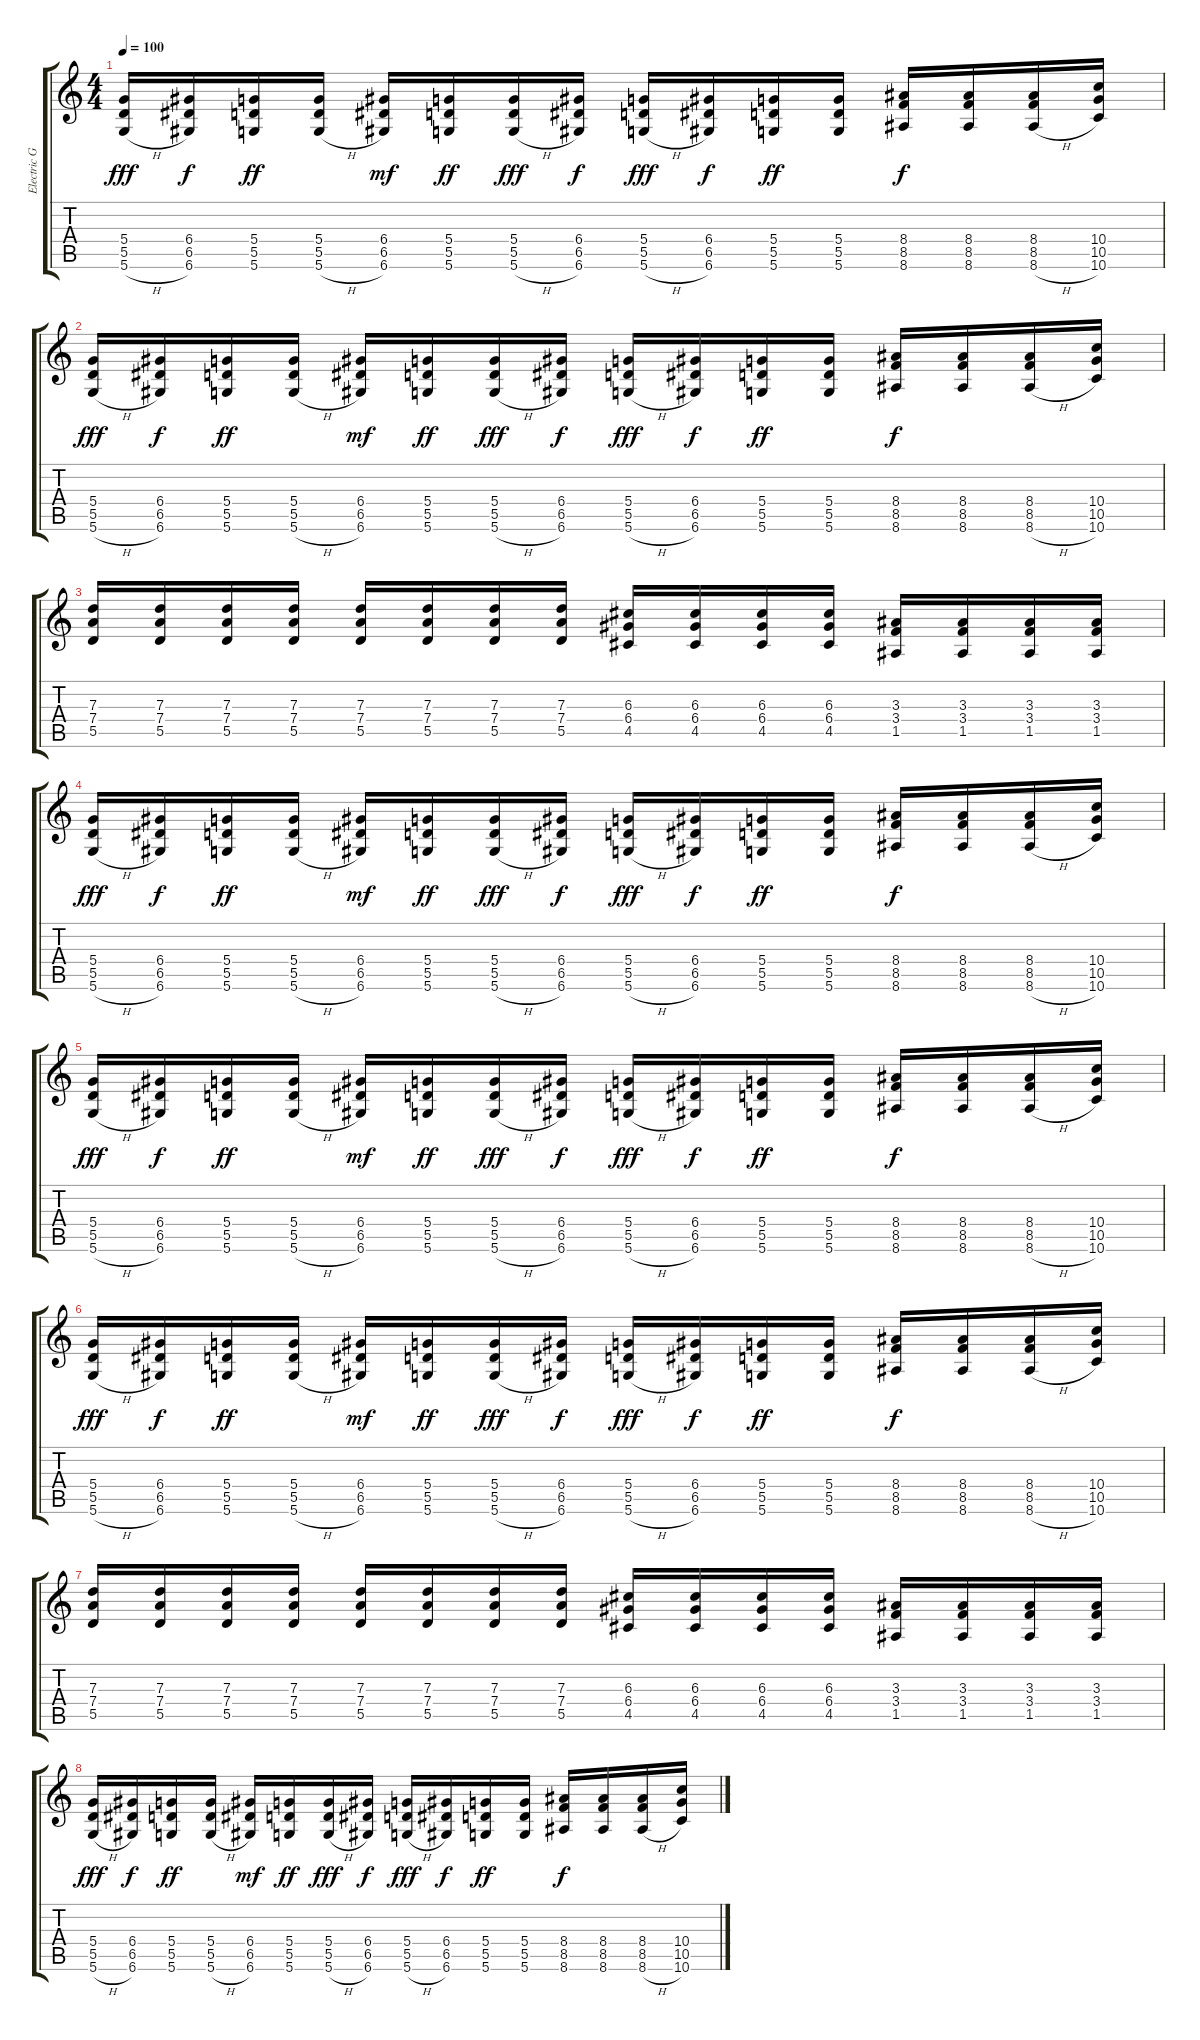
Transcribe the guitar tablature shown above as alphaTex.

\track ("Electric Guitar 1" "Electric G") {instrument distortionguitar}
\staff {score tabs}
\tuning (E4 B3 G3 D3 A2 D2) {hide}
\ts (4 4)
\tempo 100
\clef g2
\ks c
(5.4 5.5 5.6{h}).16{dy fff} (6.4 6.5 6.6).16{dy f} (5.4 5.5 5.6).16{dy ff} (5.4 5.5 5.6{h}).16 (6.4 6.5 6.6).16{dy mf} (5.4 5.5 5.6).16{dy ff} (5.4 5.5 5.6{h}).16{dy fff} (6.4 6.5 6.6).16{dy f} (5.4 5.5 5.6{h}).16{dy fff} (6.4 6.5 6.6).16{dy f} (5.4 5.5 5.6).16{dy ff} (5.4 5.5 5.6).16 (8.4 8.5 8.6).16{dy f} (8.4 8.5 8.6).16 (8.4 8.5 8.6{h}).16 (10.4 10.5 10.6).16 |
(5.4 5.5 5.6{h}).16{dy fff} (6.4 6.5 6.6).16{dy f} (5.4 5.5 5.6).16{dy ff} (5.4 5.5 5.6{h}).16 (6.4 6.5 6.6).16{dy mf} (5.4 5.5 5.6).16{dy ff} (5.4 5.5 5.6{h}).16{dy fff} (6.4 6.5 6.6).16{dy f} (5.4 5.5 5.6{h}).16{dy fff} (6.4 6.5 6.6).16{dy f} (5.4 5.5 5.6).16{dy ff} (5.4 5.5 5.6).16 (8.4 8.5 8.6).16{dy f} (8.4 8.5 8.6).16 (8.4 8.5 8.6{h}).16 (10.4 10.5 10.6).16 |
(7.3 7.4 5.5).16 (7.3 7.4 5.5).16 (7.3 7.4 5.5).16 (7.3 7.4 5.5).16 (7.3 7.4 5.5).16 (7.3 7.4 5.5).16 (7.3 7.4 5.5).16 (7.3 7.4 5.5).16 (6.3 6.4 4.5).16 (6.3 6.4 4.5).16 (6.3 6.4 4.5).16 (6.3 6.4 4.5).16 (3.3 3.4 1.5).16 (3.3 3.4 1.5).16 (3.3 3.4 1.5).16 (3.3 3.4 1.5).16 |
(5.4 5.5 5.6{h}).16{dy fff} (6.4 6.5 6.6).16{dy f} (5.4 5.5 5.6).16{dy ff} (5.4 5.5 5.6{h}).16 (6.4 6.5 6.6).16{dy mf} (5.4 5.5 5.6).16{dy ff} (5.4 5.5 5.6{h}).16{dy fff} (6.4 6.5 6.6).16{dy f} (5.4 5.5 5.6{h}).16{dy fff} (6.4 6.5 6.6).16{dy f} (5.4 5.5 5.6).16{dy ff} (5.4 5.5 5.6).16 (8.4 8.5 8.6).16{dy f} (8.4 8.5 8.6).16 (8.4 8.5 8.6{h}).16 (10.4 10.5 10.6).16 |
(5.4 5.5 5.6{h}).16{dy fff} (6.4 6.5 6.6).16{dy f} (5.4 5.5 5.6).16{dy ff} (5.4 5.5 5.6{h}).16 (6.4 6.5 6.6).16{dy mf} (5.4 5.5 5.6).16{dy ff} (5.4 5.5 5.6{h}).16{dy fff} (6.4 6.5 6.6).16{dy f} (5.4 5.5 5.6{h}).16{dy fff} (6.4 6.5 6.6).16{dy f} (5.4 5.5 5.6).16{dy ff} (5.4 5.5 5.6).16 (8.4 8.5 8.6).16{dy f} (8.4 8.5 8.6).16 (8.4 8.5 8.6{h}).16 (10.4 10.5 10.6).16 |
(5.4 5.5 5.6{h}).16{dy fff} (6.4 6.5 6.6).16{dy f} (5.4 5.5 5.6).16{dy ff} (5.4 5.5 5.6{h}).16 (6.4 6.5 6.6).16{dy mf} (5.4 5.5 5.6).16{dy ff} (5.4 5.5 5.6{h}).16{dy fff} (6.4 6.5 6.6).16{dy f} (5.4 5.5 5.6{h}).16{dy fff} (6.4 6.5 6.6).16{dy f} (5.4 5.5 5.6).16{dy ff} (5.4 5.5 5.6).16 (8.4 8.5 8.6).16{dy f} (8.4 8.5 8.6).16 (8.4 8.5 8.6{h}).16 (10.4 10.5 10.6).16 |
(7.3 7.4 5.5).16 (7.3 7.4 5.5).16 (7.3 7.4 5.5).16 (7.3 7.4 5.5).16 (7.3 7.4 5.5).16 (7.3 7.4 5.5).16 (7.3 7.4 5.5).16 (7.3 7.4 5.5).16 (6.3 6.4 4.5).16 (6.3 6.4 4.5).16 (6.3 6.4 4.5).16 (6.3 6.4 4.5).16 (3.3 3.4 1.5).16 (3.3 3.4 1.5).16 (3.3 3.4 1.5).16 (3.3 3.4 1.5).16 |
(5.4 5.5 5.6{h}).16{dy fff} (6.4 6.5 6.6).16{dy f} (5.4 5.5 5.6).16{dy ff} (5.4 5.5 5.6{h}).16 (6.4 6.5 6.6).16{dy mf} (5.4 5.5 5.6).16{dy ff} (5.4 5.5 5.6{h}).16{dy fff} (6.4 6.5 6.6).16{dy f} (5.4 5.5 5.6{h}).16{dy fff} (6.4 6.5 6.6).16{dy f} (5.4 5.5 5.6).16{dy ff} (5.4 5.5 5.6).16 (8.4 8.5 8.6).16{dy f} (8.4 8.5 8.6).16 (8.4 8.5 8.6{h}).16 (10.4 10.5 10.6).16
